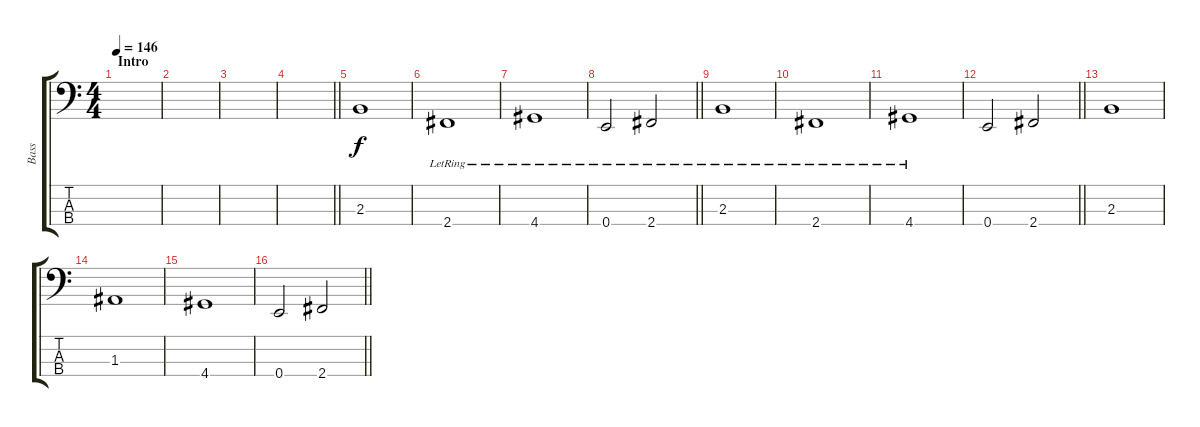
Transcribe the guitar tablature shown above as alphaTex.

\track ("Bass" "Bass") {instrument electricbassfinger}
\staff {score tabs}
\tuning (G2 D2 A1 E1) {hide}
\ts (4 4)
\section ("" "Intro")
\tempo 146
\clef f4
\ks c
|
|
|
\barLineRight lightlight
|
2.3.1 |
2.4{lr}.1 |
4.4{lr}.1 |
\barLineRight lightlight
0.4{lr}.2 2.4{lr}.2 |
2.3{lr}.1 |
2.4{lr}.1 |
4.4{lr}.1 |
\barLineRight lightlight
0.4.2 2.4.2 |
2.3.1 |
1.3.1 |
4.4.1 |
\barLineRight lightlight
0.4.2 2.4.2
